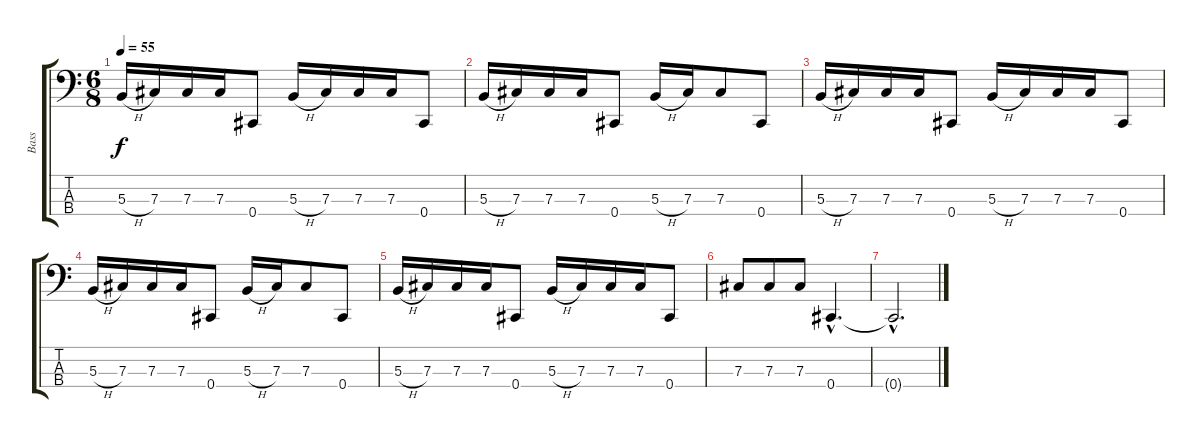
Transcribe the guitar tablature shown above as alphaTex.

\track ("Bass" "Bass") {instrument acousticguitarnylon}
\staff {score tabs}
\tuning (E2 B1 Gb1 Db1) {hide}
\ts (6 8)
\tempo 55
\clef f4
\ks c
5.3{h}.16{dy f} 7.3.16 7.3.16 7.3.16 0.4.8 5.3{h}.16 7.3.16 7.3.16 7.3.16 0.4.8 |
5.3{h}.16 7.3.16 7.3.16 7.3.16 0.4.8 5.3{h}.16 7.3.16 7.3.8 0.4.8 |
5.3{h}.16 7.3.16 7.3.16 7.3.16 0.4.8 5.3{h}.16 7.3.16 7.3.16 7.3.16 0.4.8 |
5.3{h}.16 7.3.16 7.3.16 7.3.16 0.4.8 5.3{h}.16 7.3.16 7.3.8 0.4.8 |
5.3{h}.16 7.3.16 7.3.16 7.3.16 0.4.8 5.3{h}.16 7.3.16 7.3.16 7.3.16 0.4.8 |
7.3.8 7.3.8 7.3.8 0.4{hac}.4{d} |
0.4{hac t}.2{d}
